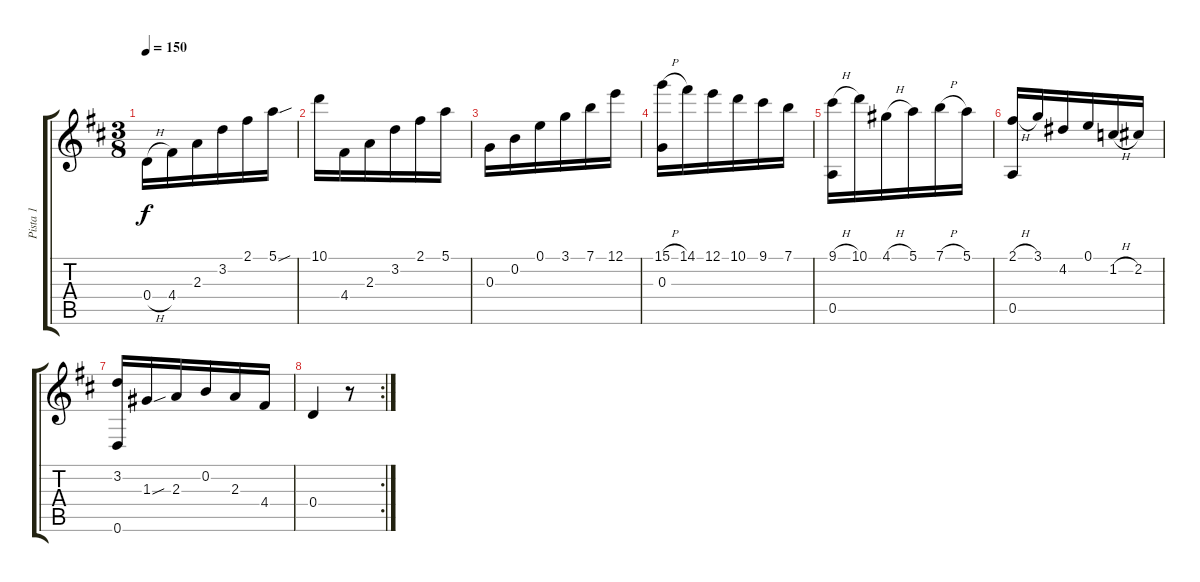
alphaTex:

\track ("Pista 1" "Pista 1") {instrument overdrivenguitar}
\staff {score tabs}
\tuning (E4 B3 G3 D3 A2 D2) {hide}
\ts (3 8)
\tempo 150
\clef g2
\ks d
0.4{h}.16{dy f} 4.4.16 2.3.16 3.2.16 2.1.16 5.1{sou}.16 |
10.1.16 4.4.16 2.3.16 3.2.16 2.1.16 5.1.16 |
0.3.16 0.2.16 0.1.16 3.1.16 7.1.16 12.1.16 |
(15.1{h} 0.3).16 14.1.16 12.1.16 10.1.16 9.1.16 7.1.16 |
(9.1{h} 0.5).16 10.1.16 4.1{h}.16 5.1.16 7.1{h}.16 5.1.16 |
(2.1{h} 0.5).16 3.1.16 4.2.16 0.1.16 1.2{h}.16 2.2.16 |
(3.2 0.6).16 1.3{sou}.16 2.3.16 0.2.16 2.3.16 4.4.16 |
\rc 2
0.4.4 r.8
